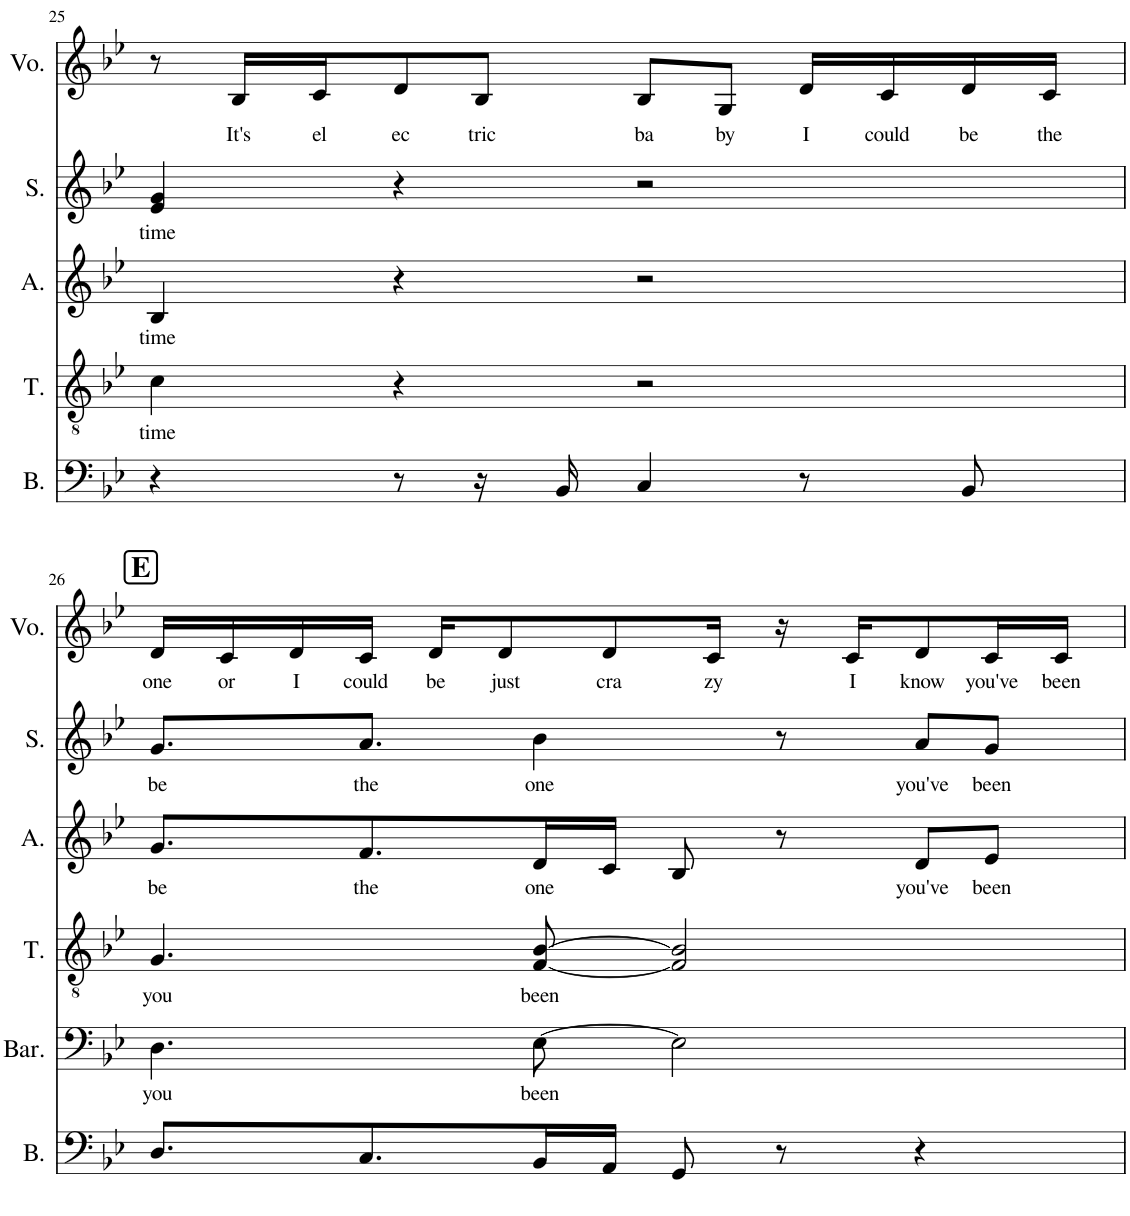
**kern	**kern	**text	**kern	**text	**kern	**text	**kern	**text	**kern	**text
*part6	*part5	*part5	*part4	*part4	*part3	*part3	*part2	*part2	*part1	*part1
*staff6	*staff5	*staff5	*staff4	*staff4	*staff3	*staff3	*staff2	*staff2	*staff1	*staff1
*I"Bass	*I"Baritone	*	*I"Tenor	*	*I"Alto	*	*I"Soprano	*	*I"Voice	*
*I'B.	*I'Bar.	*	*I'T.	*	*I'A.	*	*I'S.	*	*I'Vo.	*
!!LO:PB:g=z
*clefF4	*clefF4	*	*clefGv2	*	*clefG2	*	*clefG2	*	*clefG2	*
*k[b-e-]	*k[b-e-]	*	*k[b-e-]	*	*k[b-e-]	*	*k[b-e-]	*	*k[b-e-]	*
*B-:	*B-:	*	*B-:	*	*B-:	*	*B-:	*	*B-:	*
*M4/4	*M4/4	*	*M4/4	*	*M4/4	*	*M4/4	*	*M4/4	*
=25	=25	=25	=25	=25	=25	=25	=25	=25	=25	=25
!	!	!	!	!LO:LY:b	!	!LO:LY:b	!	!LO:LY:b	!	!
4r	1r	.	4c\	time	4B-/	time	4e-/ 4g/	time	8r	.
!	!	!	!	!	!	!	!	!	!	!LO:LY:b
.	.	.	.	.	.	.	.	.	16B-/LL	It's
!	!	!	!	!	!	!	!	!	!	!LO:LY:b
.	.	.	.	.	.	.	.	.	16c/J	el
!	!	!	!	!	!	!	!	!	!	!LO:LY:b
8r	.	.	4r	.	4r	.	4r	.	8d/	ec
!	!	!	!	!	!	!	!	!	!	!LO:LY:b
16r	.	.	.	.	.	.	.	.	8B-/J	tric
16BB-/	.	.	.	.	.	.	.	.	.	.
!	!	!	!	!	!	!	!	!	!	!LO:LY:b
4C/	.	.	2r	.	2r	.	2r	.	8B-/L	ba
!	!	!	!	!	!	!	!	!	!	!LO:LY:b
.	.	.	.	.	.	.	.	.	8G/J	by
!	!	!	!	!	!	!	!	!	!	!LO:LY:b
8r	.	.	.	.	.	.	.	.	16d/LL	I
!	!	!	!	!	!	!	!	!	!	!LO:LY:b
.	.	.	.	.	.	.	.	.	16c/	could
!	!	!	!	!	!	!	!	!	!	!LO:LY:b
8BB-/	.	.	.	.	.	.	.	.	16d/	be
!	!	!	!	!	!	!	!	!	!	!LO:LY:b
.	.	.	.	.	.	.	.	.	16c/JJ	the
!!LO:LB:g=z
!!LO:REH:place=s1:a:B:cj:fs=14:t=E
=26	=26	=26	=26	=26	=26	=26	=26	=26	=26	=26
!	!	!LO:LY:b	!	!LO:LY:b	!	!LO:LY:b	!	!LO:LY:b	!	!LO:LY:b
8.D/L	4.D\	you	4.G/	you	8.g/L	be	8.g/L	be	16d/LL	one
!	!	!	!	!	!	!	!	!	!	!LO:LY:b
.	.	.	.	.	.	.	.	.	16c/	or
!	!	!	!	!	!	!	!	!	!	!LO:LY:b
.	.	.	.	.	.	.	.	.	16d/	I
!	!	!	!	!	!	!LO:LY:b	!	!LO:LY:b	!	!LO:LY:b
8.C/	.	.	.	.	8.f/	the	8.a/J	the	16c/JJ	could
!	!	!	!	!	!	!	!	!	!	!LO:LY:b
.	.	.	.	.	.	.	.	.	16d/KL	be
!	!	!	!	!	!	!	!	!	!	!LO:LY:b
.	.	.	.	.	.	.	.	.	8d/	just
!	!	!LO:LY:b	!	!LO:LY:b	!	!LO:LY:b	!	!LO:LY:b	!	!
16BB-/L	[8E-\	been	[8F/ [8B-/	been	16d/L	one	4b-\	one	.	.
!	!	!	!	!	!	!	!	!	!	!LO:LY:b
16AA/JJ	.	.	.	.	16c/JJ	.	.	.	8d/	cra
8GG/	2E-\]	.	2F/] 2B-/]	.	8B-/	.	.	.	.	.
!	!	!	!	!	!	!	!	!	!	!LO:LY:b
.	.	.	.	.	.	.	.	.	16c/Jk	zy
8r	.	.	.	.	8r	.	8r	.	16r	.
!	!	!	!	!	!	!	!	!	!	!LO:LY:b
.	.	.	.	.	.	.	.	.	16c/KL	I
!	!	!	!	!	!	!LO:LY:b	!	!LO:LY:b	!	!LO:LY:b
4r	.	.	.	.	8d/L	you've	8a/L	you've	8d/	know
!	!	!	!	!	!	!LO:LY:b	!	!LO:LY:b	!	!LO:LY:b
.	.	.	.	.	8e-/J	been	8g/J	been	16c/L	you've
!	!	!	!	!	!	!	!	!	!	!LO:LY:b
.	.	.	.	.	.	.	.	.	16c/JJ	been
=	=	=	=	=	=	=	=	=	=	=
*-	*-	*-	*-	*-	*-	*-	*-	*-	*-	*-
